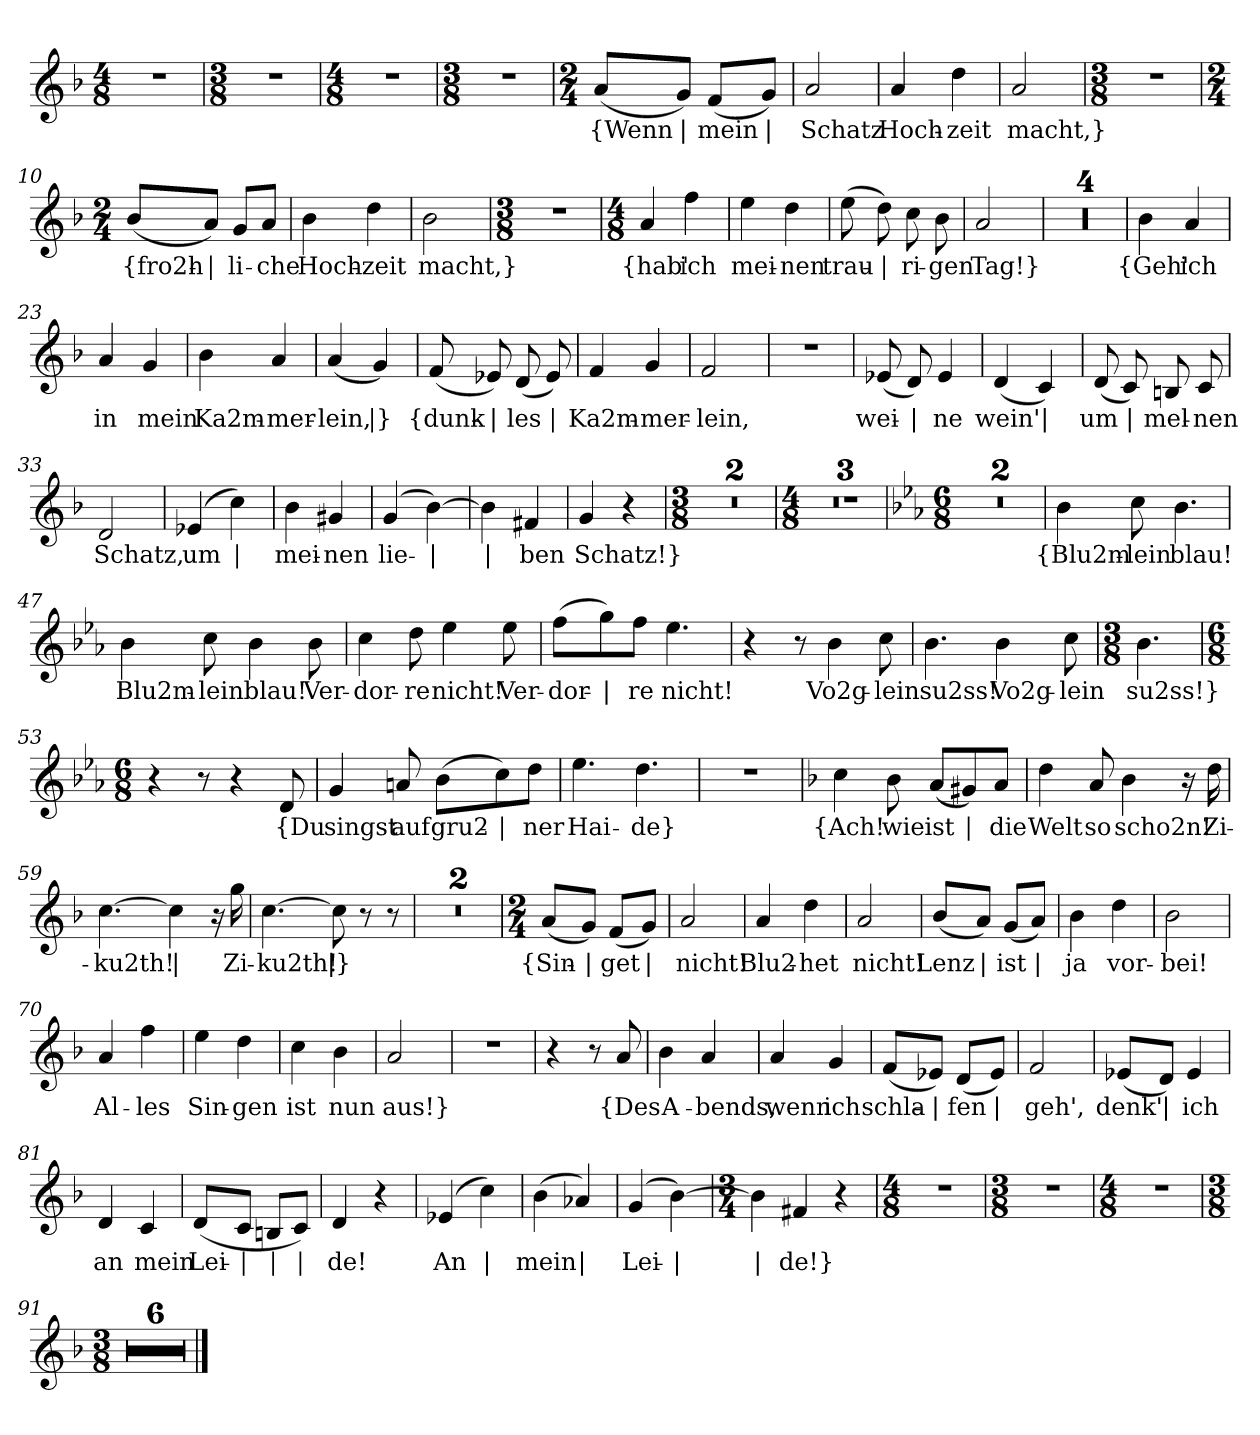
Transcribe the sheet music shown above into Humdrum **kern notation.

**kern	**text
*part1	*part1
*staff1	*staff1
*clefG2	*
*k[b-]	*
*M4/8	*
*MM120	*
=1	=1
2r	.
=2	=2
*M3/8	*
4.r	.
=3	=3
*M4/8	*
2r	.
=4	=4
*M3/8	*
4.r	.
=5	=5
*M2/4	*
(8a/L	{Wenn
8g/J)	|
(8f/L	mein
8g/J)	|
=6	=6
2a	Schatz
=7	=7
4a	Hoch-
4dd	-zeit
=8	=8
2a	macht,}
=9	=9
*M3/8	*
4.r	.
=10	=10
*M2/4	*
(8b-/L	{fro2h-
8a/J)	|
8g/L	-li-
8a/J	-che
=11	=11
4b-	Hoch-
4dd	-zeit
=12	=12
2b-	macht,}
=13	=13
*M3/8	*
4.r	.
=14	=14
*M4/8	*
4a	{hab'
4ff	ich
=15	=15
4ee	mei-
4dd	-nen
=16	=16
(8ee	trau-
8dd)	|
8cc	-ri-
8b-	-gen
=17	=17
2a	Tag!}
=18	=18
2r	.
=19	=19
2r	.
=20	=20
2r	.
=21	=21
2r	.
=22	=22
4b-	{Geh'
4a	ich
=23	=23
4a	in
4g	mein
=24	=24
4b-	Ka2m-
4a	-mer-
=25	=25
(4a	-lein,
4g)	|}
=26	=26
(8f	{dunk-
8e-X)	|
(8d	-les
8e-)	|
=27	=27
4f	Ka2m-
4g	-mer-
=28	=28
2f	-lein,
=29	=29
2r	.
=30	=30
(8e-X	wei-
8d)	|
4e-	-ne
=31	=31
(4d	wein'
4c)	|
=32	=32
(8d	um
8c)	|
8Bn	mel-
8c	-nen
=33	=33
2d	Schatz,
=34	=34
(4e-X	um
4cc)	|
=35	=35
4b-	mei-
4g#X	-nen
=36	=36
(4g	lie-
[4b-)	|
=37	=37
4b-]	|
4f#X	-ben
=38	=38
4g	Schatz!}
4r	.
=39	=39
*M3/8	*
4.r	.
=40	=40
4.r	.
=41	=41
*M4/8	*
2r	.
=42	=42
2r	.
=43	=43
2r	.
=44	=44
*k[b-e-a-]	*
*M6/8	*
2.r	.
=45	=45
2.r	.
=46	=46
4b-	{Blu2m-
8cc	-lein
4.b-	blau!
=47	=47
4b-	Blu2m-
8cc	-lein
4b-	blau!
8b-	Ver-
=48	=48
4cc	-dor-
8dd	-re
4ee-	nicht!
8ee-	Ver-
=49	=49
(8ff\L	-dor-
8gg\)	|
8ff\J	-re
4.ee-	nicht!
=50	=50
4r	.
8r	.
4b-	Vo2g-
8cc	-lein
=51	=51
4.b-	su2ss!
4b-	Vo2g-
8cc	-lein
=52	=52
*M3/8	*
4.b-	su2ss!}
=53	=53
*M6/8	*
4r	.
8r	.
4r	.
8d	{Du
=54	=54
4g	singst
8an	auf
(8b-\L	gru2-
8cc\)	|
8dd\J	-ner
=55	=55
4.ee-	Hai-
4.dd	-de}
=56	=56
2.r	.
=57	=57
*k[b-]	*
4cc	{Ach!
8b-	wie
(8a/L	ist
8g#X/)	|
8a/J	die
=58	=58
4dd	Welt
8a	so
4b-	scho2n!
16r	.
16dd	Zi-
=59	=59
[4.cc	-ku2th!
4cc]	|
16r	.
16gg	Zi-
=60	=60
[4.cc	-ku2th!
8cc]	|}
8r	.
8r	.
=61	=61
2.r	.
=62	=62
2.r	.
=63	=63
*M2/4	*
(8a/L	{Sin-
8g/J)	|
(8f/L	-get
8g/J)	|
=64	=64
2a	nicht!
=65	=65
4a	Blu2-
4dd	-het
=66	=66
2a	nicht!
=67	=67
(8b-/L	Lenz
8a/J)	|
(8g/L	ist
8a/J)	|
=68	=68
4b-	ja
4dd	vor-
=69	=69
2b-	-bei!
=70	=70
4a	Al-
4ff	-les
=71	=71
4ee	Sin-
4dd	-gen
=72	=72
4cc	ist
4b-	nun
=73	=73
2a	aus!}
=74	=74
2r	.
=75	=75
4r	.
8r	.
8a	{Des
=76	=76
4b-	A-
4a	-bends,
=77	=77
4a	wenn
4g	ich
=78	=78
(8f/L	schla-
8e-X/J)	|
(8d/L	-fen
8e-/J)	|
=79	=79
2f	geh',
=80	=80
(8e-X/L	denk'
8d/J)	|
4e-	ich
=81	=81
4d	an
4c	mein
=82	=82
(8d/L	Lei-
8c/J	|
8Bn/L	|
8c/J)	|
=83	=83
4d	-de!
4r	.
=84	=84
(4e-X	An
4cc)	|
=85	=85
(4b-	mein
4a-X)	|
=86	=86
(4g	Lei-
[4b-)	|
=87	=87
*M3/4	*
4b-]	|
4f#X	-de!}
4r	.
=88	=88
*M4/8	*
2r	.
=89	=89
*M3/8	*
4.r	.
=90	=90
*M4/8	*
2r	.
=91	=91
*M3/8	*
4.r	.
=92	=92
4.r	.
=93	=93
4.r	.
=94	=94
4.r	.
=95	=95
4.r	.
=96	=96
4.r	.
==	==
*-	*-
